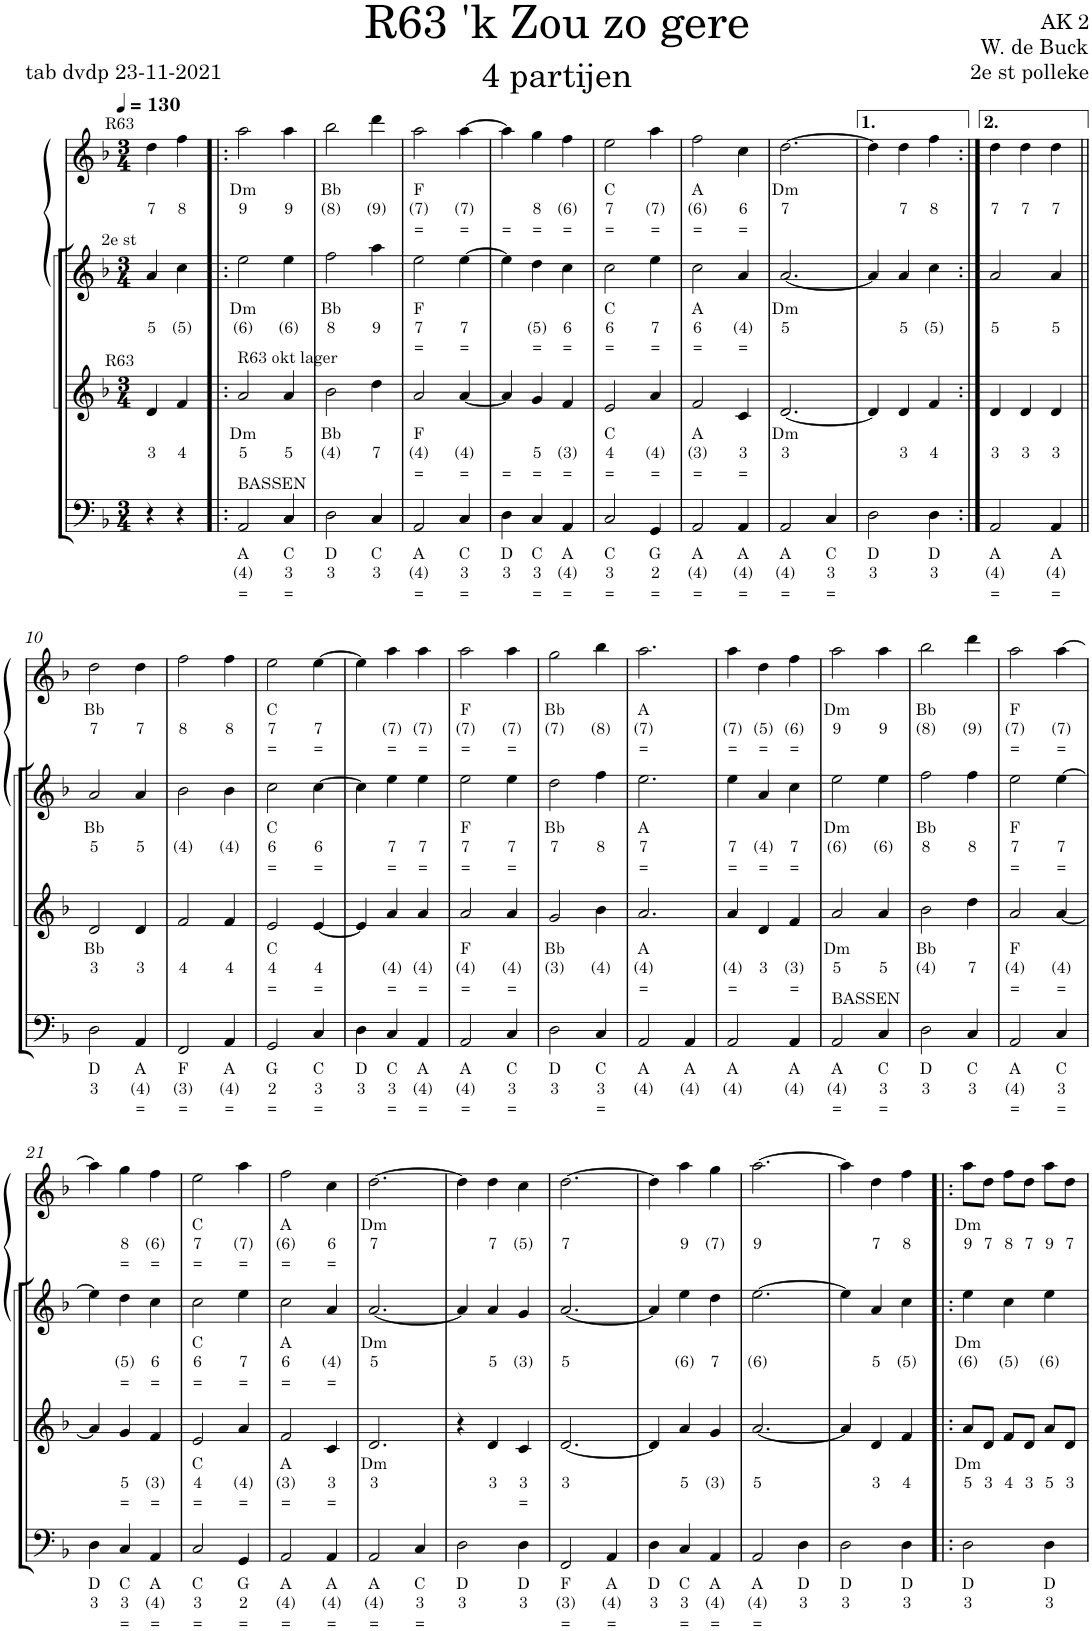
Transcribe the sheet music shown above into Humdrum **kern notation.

**kern	**text	**text	**text	**kern	**text	**text	**text	**kern	**text	**text	**text	**kern	**text	**text	**text
*part4	*part4	*part4	*part4	*part3	*part3	*part3	*part3	*part2	*part2	*part2	*part2	*part1	*part1	*part1	*part1
*staff4	*staff4	*staff4	*staff4	*staff3	*staff3	*staff3	*staff3	*staff2	*staff2	*staff2	*staff2	*staff1	*staff1	*staff1	*staff1
*I"Contrabas	*	*	*	*I"Viool	*	*	*	*I"Viool	*	*	*	*I"Piano	*	*	*
*clefF4	*	*	*	*clefG2	*	*	*	*clefG2	*	*	*	*clefG2	*	*	*
*Trd7c12	*	*	*	*	*	*	*	*	*	*	*	*	*	*	*
*k[b-]	*	*	*	*k[b-]	*	*	*	*k[b-]	*	*	*	*k[b-]	*	*	*
*M3/4	*	*	*	*M3/4	*	*	*	*M3/4	*	*	*	*M3/4	*	*	*
*MM130	*	*	*	*MM130	*	*	*	*MM130	*	*	*	*MM130	*	*	*
=	=	=	=	=	=	=	=	=	=	=	=	=	=	=	=
!	!	!	!	!	!	!	!	!	!	!	!	!LO:TX:a:t=R63	!	!	!
!	!	!	!	!	!	!	!	!LO:TX:a:t=2e st	!	!	!	!	!	!	!
!	!	!	!	!LO:TX:a:t=R63	!	!	!	!	!	!	!	!	!	!	!
!	!	!	!	!	!	!LO:LY:b	!	!	!	!LO:LY:b	!	!	!	!LO:LY:b	!
4r	.	.	.	4d/	.	3	.	4a/	.	5	.	4dd\	.	7	.
!	!	!	!	!	!	!LO:LY:b	!	!	!	!LO:LY:b	!	!	!	!LO:LY:b	!
4r	.	.	.	4f/	.	4	.	4cc\	.	(5)	.	4ff\	.	8	.
=1!|:	=1!|:	=1!|:	=1!|:	=1!|:	=1!|:	=1!|:	=1!|:	=1!|:	=1!|:	=1!|:	=1!|:	=1!|:	=1!|:	=1!|:	=1!|:
!	!	!	!	!LO:TX:a:t=R63 okt lager	!	!	!	!	!	!	!	!	!	!	!
!LO:TX:a:t=BASSEN	!	!	!	!	!	!	!	!	!	!	!	!	!	!	!
!	!LO:LY:b	!LO:LY:b	!LO:LY:b	!	!LO:LY:b	!LO:LY:b	!	!	!LO:LY:b	!LO:LY:b	!	!	!LO:LY:b	!LO:LY:b	!
2AA/	A	(4)	=	2a/	Dm	5	.	2ee\	Dm	(6)	.	2aa\	Dm	9	.
!	!LO:LY:b	!LO:LY:b	!LO:LY:b	!	!	!LO:LY:b	!	!	!	!LO:LY:b	!	!	!	!LO:LY:b	!
4C/	C	3	=	4a/	.	5	.	4ee\	.	(6)	.	4aa\	.	9	.
=2	=2	=2	=2	=2	=2	=2	=2	=2	=2	=2	=2	=2	=2	=2	=2
!	!LO:LY:b	!LO:LY:b	!	!	!LO:LY:b	!LO:LY:b	!	!	!LO:LY:b	!LO:LY:b	!	!	!LO:LY:b	!LO:LY:b	!
2D\	D	3	.	2b-\	Bb	(4)	.	2ff\	Bb	8	.	2bb-\	Bb	(8)	.
!	!LO:LY:b	!LO:LY:b	!	!	!	!LO:LY:b	!	!	!	!LO:LY:b	!	!	!	!LO:LY:b	!
4C/	C	3	.	4dd\	.	7	.	4aa\	.	9	.	4ddd\	.	(9)	.
=3	=3	=3	=3	=3	=3	=3	=3	=3	=3	=3	=3	=3	=3	=3	=3
!	!LO:LY:b	!LO:LY:b	!LO:LY:b	!	!LO:LY:b	!LO:LY:b	!LO:LY:b	!	!LO:LY:b	!LO:LY:b	!LO:LY:b	!	!LO:LY:b	!LO:LY:b	!LO:LY:b
2AA/	A	(4)	=	2a/	F	(4)	=	2ee\	F	7	=	2aa\	F	(7)	=
!	!LO:LY:b	!LO:LY:b	!LO:LY:b	!	!	!LO:LY:b	!LO:LY:b	!	!	!LO:LY:b	!LO:LY:b	!	!	!LO:LY:b	!LO:LY:b
4C/	C	3	=	[4a/	.	(4)	=	[4ee\	.	7	=	[4aa\	.	(7)	=
=4	=4	=4	=4	=4	=4	=4	=4	=4	=4	=4	=4	=4	=4	=4	=4
!	!LO:LY:b	!LO:LY:b	!	!	!	!	!LO:LY:b	!	!	!	!	!	!	!	!LO:LY:b
4D\	D	3	.	4a/]	.	.	=	4ee\]	.	.	.	4aa\]	.	.	=
!	!LO:LY:b	!LO:LY:b	!LO:LY:b	!	!	!LO:LY:b	!LO:LY:b	!	!	!LO:LY:b	!LO:LY:b	!	!	!LO:LY:b	!LO:LY:b
4C/	C	3	=	4g/	.	5	=	4dd\	.	(5)	=	4gg\	.	8	=
!	!LO:LY:b	!LO:LY:b	!LO:LY:b	!	!	!LO:LY:b	!LO:LY:b	!	!	!LO:LY:b	!LO:LY:b	!	!	!LO:LY:b	!LO:LY:b
4AA/	A	(4)	=	4f/	.	(3)	=	4cc\	.	6	=	4ff\	.	(6)	=
=5	=5	=5	=5	=5	=5	=5	=5	=5	=5	=5	=5	=5	=5	=5	=5
!	!LO:LY:b	!LO:LY:b	!LO:LY:b	!	!LO:LY:b	!LO:LY:b	!LO:LY:b	!	!LO:LY:b	!LO:LY:b	!LO:LY:b	!	!LO:LY:b	!LO:LY:b	!LO:LY:b
2C/	C	3	=	2e/	C	4	=	2cc\	C	6	=	2ee\	C	7	=
!	!LO:LY:b	!LO:LY:b	!LO:LY:b	!	!	!LO:LY:b	!LO:LY:b	!	!	!LO:LY:b	!LO:LY:b	!	!	!LO:LY:b	!LO:LY:b
4GG/	G	2	=	4a/	.	(4)	=	4ee\	.	7	=	4aa\	.	(7)	=
=6	=6	=6	=6	=6	=6	=6	=6	=6	=6	=6	=6	=6	=6	=6	=6
!	!LO:LY:b	!LO:LY:b	!LO:LY:b	!	!LO:LY:b	!LO:LY:b	!LO:LY:b	!	!LO:LY:b	!LO:LY:b	!LO:LY:b	!	!LO:LY:b	!LO:LY:b	!LO:LY:b
2AA/	A	(4)	=	2f/	A	(3)	=	2cc\	A	6	=	2ff\	A	(6)	=
!	!LO:LY:b	!LO:LY:b	!LO:LY:b	!	!	!LO:LY:b	!LO:LY:b	!	!	!LO:LY:b	!LO:LY:b	!	!	!LO:LY:b	!LO:LY:b
4AA/	A	(4)	=	4c/	.	3	=	4a/	.	(4)	=	4cc\	.	6	=
=7	=7	=7	=7	=7	=7	=7	=7	=7	=7	=7	=7	=7	=7	=7	=7
!	!LO:LY:b	!LO:LY:b	!LO:LY:b	!	!LO:LY:b	!LO:LY:b	!	!	!LO:LY:b	!LO:LY:b	!	!	!LO:LY:b	!LO:LY:b	!
2AA/	A	(4)	=	[2.d/	Dm	3	.	[2.a/	Dm	5	.	[2.dd\	Dm	7	.
!	!LO:LY:b	!LO:LY:b	!LO:LY:b	!	!	!	!	!	!	!	!	!	!	!	!
4C/	C	3	=	.	.	.	.	.	.	.	.	.	.	.	.
=8	=8	=8	=8	=8	=8	=8	=8	=8	=8	=8	=8	=8	=8	=8	=8
!	!LO:LY:b	!LO:LY:b	!	!	!	!	!	!	!	!	!	!	!	!	!
2D\	D	3	.	4d/]	.	.	.	4a/]	.	.	.	4dd\]	.	.	.
!	!	!	!	!	!	!LO:LY:b	!	!	!	!LO:LY:b	!	!	!	!LO:LY:b	!
.	.	.	.	4d/	.	3	.	4a/	.	5	.	4dd\	.	7	.
!	!LO:LY:b	!LO:LY:b	!	!	!	!LO:LY:b	!	!	!	!LO:LY:b	!	!	!	!LO:LY:b	!
4D\	D	3	.	4f/	.	4	.	4cc\	.	(5)	.	4ff\	.	8	.
=9:|!	=9:|!	=9:|!	=9:|!	=9:|!	=9:|!	=9:|!	=9:|!	=9:|!	=9:|!	=9:|!	=9:|!	=9:|!	=9:|!	=9:|!	=9:|!
!	!LO:LY:b	!LO:LY:b	!LO:LY:b	!	!	!LO:LY:b	!	!	!	!LO:LY:b	!	!	!	!LO:LY:b	!
2AA/	A	(4)	=	4d/	.	3	.	2a/	.	5	.	4dd\	.	7	.
!	!	!	!	!	!	!LO:LY:b	!	!	!	!	!	!	!	!LO:LY:b	!
.	.	.	.	4d/	.	3	.	.	.	.	.	4dd\	.	7	.
!	!LO:LY:b	!LO:LY:b	!LO:LY:b	!	!	!LO:LY:b	!	!	!	!LO:LY:b	!	!	!	!LO:LY:b	!
4AA/	A	(4)	=	4d/	.	3	.	4a/	.	5	.	4dd\	.	7	.
!!LO:LB:g=z
=10||	=10||	=10||	=10||	=10||	=10||	=10||	=10||	=10||	=10||	=10||	=10||	=10||	=10||	=10||	=10||
!	!LO:LY:b	!LO:LY:b	!	!	!LO:LY:b	!LO:LY:b	!	!	!LO:LY:b	!LO:LY:b	!	!	!LO:LY:b	!LO:LY:b	!
2D\	D	3	.	2d/	Bb	3	.	2a/	Bb	5	.	2dd\	Bb	7	.
!	!LO:LY:b	!LO:LY:b	!LO:LY:b	!	!	!LO:LY:b	!	!	!	!LO:LY:b	!	!	!	!LO:LY:b	!
4AA/	A	(4)	=	4d/	.	3	.	4a/	.	5	.	4dd\	.	7	.
=11	=11	=11	=11	=11	=11	=11	=11	=11	=11	=11	=11	=11	=11	=11	=11
!	!LO:LY:b	!LO:LY:b	!LO:LY:b	!	!	!LO:LY:b	!	!	!	!LO:LY:b	!	!	!	!LO:LY:b	!
2FF/	F	(3)	=	2f/	.	4	.	2b-\	.	(4)	.	2ff\	.	8	.
!	!LO:LY:b	!LO:LY:b	!LO:LY:b	!	!	!LO:LY:b	!	!	!	!LO:LY:b	!	!	!	!LO:LY:b	!
4AA/	A	(4)	=	4f/	.	4	.	4b-\	.	(4)	.	4ff\	.	8	.
=12	=12	=12	=12	=12	=12	=12	=12	=12	=12	=12	=12	=12	=12	=12	=12
!	!LO:LY:b	!LO:LY:b	!LO:LY:b	!	!LO:LY:b	!LO:LY:b	!LO:LY:b	!	!LO:LY:b	!LO:LY:b	!LO:LY:b	!	!LO:LY:b	!LO:LY:b	!LO:LY:b
2GG/	G	2	=	2e/	C	4	=	2cc\	C	6	=	2ee\	C	7	=
!	!LO:LY:b	!LO:LY:b	!LO:LY:b	!	!	!LO:LY:b	!LO:LY:b	!	!	!LO:LY:b	!LO:LY:b	!	!	!LO:LY:b	!LO:LY:b
4C/	C	3	=	[4e/	.	4	=	[4cc\	.	6	=	[4ee\	.	7	=
=13	=13	=13	=13	=13	=13	=13	=13	=13	=13	=13	=13	=13	=13	=13	=13
!	!LO:LY:b	!LO:LY:b	!	!	!	!	!	!	!	!	!	!	!	!	!
4D\	D	3	.	4e/]	.	.	.	4cc\]	.	.	.	4ee\]	.	.	.
!	!LO:LY:b	!LO:LY:b	!LO:LY:b	!	!	!LO:LY:b	!LO:LY:b	!	!	!LO:LY:b	!LO:LY:b	!	!	!LO:LY:b	!LO:LY:b
4C/	C	3	=	4a/	.	(4)	=	4ee\	.	7	=	4aa\	.	(7)	=
!	!LO:LY:b	!LO:LY:b	!LO:LY:b	!	!	!LO:LY:b	!LO:LY:b	!	!	!LO:LY:b	!LO:LY:b	!	!	!LO:LY:b	!LO:LY:b
4AA/	A	(4)	=	4a/	.	(4)	=	4ee\	.	7	=	4aa\	.	(7)	=
=14	=14	=14	=14	=14	=14	=14	=14	=14	=14	=14	=14	=14	=14	=14	=14
!	!LO:LY:b	!LO:LY:b	!LO:LY:b	!	!LO:LY:b	!LO:LY:b	!LO:LY:b	!	!LO:LY:b	!LO:LY:b	!LO:LY:b	!	!LO:LY:b	!LO:LY:b	!LO:LY:b
2AA/	A	(4)	=	2a/	F	(4)	=	2ee\	F	7	=	2aa\	F	(7)	=
!	!LO:LY:b	!LO:LY:b	!LO:LY:b	!	!	!LO:LY:b	!LO:LY:b	!	!	!LO:LY:b	!LO:LY:b	!	!	!LO:LY:b	!LO:LY:b
4C/	C	3	=	4a/	.	(4)	=	4ee\	.	7	=	4aa\	.	(7)	=
=15	=15	=15	=15	=15	=15	=15	=15	=15	=15	=15	=15	=15	=15	=15	=15
!	!LO:LY:b	!LO:LY:b	!	!	!LO:LY:b	!LO:LY:b	!	!	!LO:LY:b	!LO:LY:b	!	!	!LO:LY:b	!LO:LY:b	!
2D\	D	3	.	2g/	Bb	(3)	.	2dd\	Bb	7	.	2gg\	Bb	(7)	.
!	!LO:LY:b	!LO:LY:b	!LO:LY:b	!	!	!LO:LY:b	!	!	!	!LO:LY:b	!	!	!	!LO:LY:b	!
4C/	C	3	=	4b-\	.	(4)	.	4ff\	.	8	.	4bb-\	.	(8)	.
=16	=16	=16	=16	=16	=16	=16	=16	=16	=16	=16	=16	=16	=16	=16	=16
!	!LO:LY:b	!LO:LY:b	!	!	!LO:LY:b	!LO:LY:b	!LO:LY:b	!	!LO:LY:b	!LO:LY:b	!LO:LY:b	!	!LO:LY:b	!LO:LY:b	!LO:LY:b
2AA/	A	(4)	.	2.a/	A	(4)	=	2.ee\	A	7	=	2.aa\	A	(7)	=
!	!LO:LY:b	!LO:LY:b	!	!	!	!	!	!	!	!	!	!	!	!	!
4AA/	A	(4)	.	.	.	.	.	.	.	.	.	.	.	.	.
=17	=17	=17	=17	=17	=17	=17	=17	=17	=17	=17	=17	=17	=17	=17	=17
!	!LO:LY:b	!LO:LY:b	!	!	!	!LO:LY:b	!LO:LY:b	!	!	!LO:LY:b	!LO:LY:b	!	!	!LO:LY:b	!LO:LY:b
2AA/	A	(4)	.	4a/	.	(4)	=	4ee\	.	7	=	4aa\	.	(7)	=
!	!	!	!	!	!	!LO:LY:b	!	!	!	!LO:LY:b	!LO:LY:b	!	!	!LO:LY:b	!LO:LY:b
.	.	.	.	4d/	.	3	.	4a/	.	(4)	=	4dd\	.	(5)	=
!	!LO:LY:b	!LO:LY:b	!	!	!	!LO:LY:b	!LO:LY:b	!	!	!LO:LY:b	!LO:LY:b	!	!	!LO:LY:b	!LO:LY:b
4AA/	A	(4)	.	4f/	.	(3)	=	4cc\	.	7	=	4ff\	.	(6)	=
=18	=18	=18	=18	=18	=18	=18	=18	=18	=18	=18	=18	=18	=18	=18	=18
!LO:TX:a:t=BASSEN	!	!	!	!	!	!	!	!	!	!	!	!	!	!	!
!	!LO:LY:b	!LO:LY:b	!LO:LY:b	!	!LO:LY:b	!LO:LY:b	!	!	!LO:LY:b	!LO:LY:b	!	!	!LO:LY:b	!LO:LY:b	!
2AA/	A	(4)	=	2a/	Dm	5	.	2ee\	Dm	(6)	.	2aa\	Dm	9	.
!	!LO:LY:b	!LO:LY:b	!LO:LY:b	!	!	!LO:LY:b	!	!	!	!LO:LY:b	!	!	!	!LO:LY:b	!
4C/	C	3	=	4a/	.	5	.	4ee\	.	(6)	.	4aa\	.	9	.
=19	=19	=19	=19	=19	=19	=19	=19	=19	=19	=19	=19	=19	=19	=19	=19
!	!LO:LY:b	!LO:LY:b	!	!	!LO:LY:b	!LO:LY:b	!	!	!LO:LY:b	!LO:LY:b	!	!	!LO:LY:b	!LO:LY:b	!
2D\	D	3	.	2b-\	Bb	(4)	.	2ff\	Bb	8	.	2bb-\	Bb	(8)	.
!	!LO:LY:b	!LO:LY:b	!	!	!	!LO:LY:b	!	!	!	!LO:LY:b	!	!	!	!LO:LY:b	!
4C/	C	3	.	4dd\	.	7	.	4ff\	.	8	.	4ddd\	.	(9)	.
=20	=20	=20	=20	=20	=20	=20	=20	=20	=20	=20	=20	=20	=20	=20	=20
!	!LO:LY:b	!LO:LY:b	!LO:LY:b	!	!LO:LY:b	!LO:LY:b	!LO:LY:b	!	!LO:LY:b	!LO:LY:b	!LO:LY:b	!	!LO:LY:b	!LO:LY:b	!LO:LY:b
2AA/	A	(4)	=	2a/	F	(4)	=	2ee\	F	7	=	2aa\	F	(7)	=
!	!LO:LY:b	!LO:LY:b	!LO:LY:b	!	!	!LO:LY:b	!LO:LY:b	!	!	!LO:LY:b	!LO:LY:b	!	!	!LO:LY:b	!LO:LY:b
4C/	C	3	=	[4a/	.	(4)	=	[4ee\	.	7	=	[4aa\	.	(7)	=
!!LO:LB:g=z
=21	=21	=21	=21	=21	=21	=21	=21	=21	=21	=21	=21	=21	=21	=21	=21
!	!LO:LY:b	!LO:LY:b	!	!	!	!	!	!	!	!	!	!	!	!	!
4D\	D	3	.	4a/]	.	.	.	4ee\]	.	.	.	4aa\]	.	.	.
!	!LO:LY:b	!LO:LY:b	!LO:LY:b	!	!	!LO:LY:b	!LO:LY:b	!	!	!LO:LY:b	!LO:LY:b	!	!	!LO:LY:b	!LO:LY:b
4C/	C	3	=	4g/	.	5	=	4dd\	.	(5)	=	4gg\	.	8	=
!	!LO:LY:b	!LO:LY:b	!LO:LY:b	!	!	!LO:LY:b	!LO:LY:b	!	!	!LO:LY:b	!LO:LY:b	!	!	!LO:LY:b	!LO:LY:b
4AA/	A	(4)	=	4f/	.	(3)	=	4cc\	.	6	=	4ff\	.	(6)	=
=22	=22	=22	=22	=22	=22	=22	=22	=22	=22	=22	=22	=22	=22	=22	=22
!	!LO:LY:b	!LO:LY:b	!LO:LY:b	!	!LO:LY:b	!LO:LY:b	!LO:LY:b	!	!LO:LY:b	!LO:LY:b	!LO:LY:b	!	!LO:LY:b	!LO:LY:b	!LO:LY:b
2C/	C	3	=	2e/	C	4	=	2cc\	C	6	=	2ee\	C	7	=
!	!LO:LY:b	!LO:LY:b	!LO:LY:b	!	!	!LO:LY:b	!LO:LY:b	!	!	!LO:LY:b	!LO:LY:b	!	!	!LO:LY:b	!LO:LY:b
4GG/	G	2	=	4a/	.	(4)	=	4ee\	.	7	=	4aa\	.	(7)	=
=23	=23	=23	=23	=23	=23	=23	=23	=23	=23	=23	=23	=23	=23	=23	=23
!	!LO:LY:b	!LO:LY:b	!LO:LY:b	!	!LO:LY:b	!LO:LY:b	!LO:LY:b	!	!LO:LY:b	!LO:LY:b	!LO:LY:b	!	!LO:LY:b	!LO:LY:b	!LO:LY:b
2AA/	A	(4)	=	2f/	A	(3)	=	2cc\	A	6	=	2ff\	A	(6)	=
!	!LO:LY:b	!LO:LY:b	!LO:LY:b	!	!	!LO:LY:b	!LO:LY:b	!	!	!LO:LY:b	!LO:LY:b	!	!	!LO:LY:b	!LO:LY:b
4AA/	A	(4)	=	4c/	.	3	=	4a/	.	(4)	=	4cc\	.	6	=
=24	=24	=24	=24	=24	=24	=24	=24	=24	=24	=24	=24	=24	=24	=24	=24
!	!LO:LY:b	!LO:LY:b	!LO:LY:b	!	!LO:LY:b	!LO:LY:b	!	!	!LO:LY:b	!LO:LY:b	!	!	!LO:LY:b	!LO:LY:b	!
2AA/	A	(4)	=	2.d/	Dm	3	.	[2.a/	Dm	5	.	[2.dd\	Dm	7	.
!	!LO:LY:b	!LO:LY:b	!LO:LY:b	!	!	!	!	!	!	!	!	!	!	!	!
4C/	C	3	=	.	.	.	.	.	.	.	.	.	.	.	.
=25	=25	=25	=25	=25	=25	=25	=25	=25	=25	=25	=25	=25	=25	=25	=25
!	!LO:LY:b	!LO:LY:b	!	!	!	!	!	!	!	!	!	!	!	!	!
2D\	D	3	.	4r	.	.	.	4a/]	.	.	.	4dd\]	.	.	.
!	!	!	!	!	!	!LO:LY:b	!	!	!	!LO:LY:b	!	!	!	!LO:LY:b	!
.	.	.	.	4d/	.	3	.	4a/	.	5	.	4dd\	.	7	.
!	!LO:LY:b	!LO:LY:b	!	!	!	!LO:LY:b	!LO:LY:b	!	!	!LO:LY:b	!	!	!	!LO:LY:b	!
4D\	D	3	.	4c/	.	3	=	4g/	.	(3)	.	4cc\	.	(5)	.
=26	=26	=26	=26	=26	=26	=26	=26	=26	=26	=26	=26	=26	=26	=26	=26
!	!LO:LY:b	!LO:LY:b	!LO:LY:b	!	!	!LO:LY:b	!	!	!	!LO:LY:b	!	!	!	!LO:LY:b	!
2FF/	F	(3)	=	[2.d/	.	3	.	[2.a/	.	5	.	[2.dd\	.	7	.
!	!LO:LY:b	!LO:LY:b	!LO:LY:b	!	!	!	!	!	!	!	!	!	!	!	!
4AA/	A	(4)	=	.	.	.	.	.	.	.	.	.	.	.	.
=27	=27	=27	=27	=27	=27	=27	=27	=27	=27	=27	=27	=27	=27	=27	=27
!	!LO:LY:b	!LO:LY:b	!	!	!	!	!	!	!	!	!	!	!	!	!
4D\	D	3	.	4d/]	.	.	.	4a/]	.	.	.	4dd\]	.	.	.
!	!LO:LY:b	!LO:LY:b	!LO:LY:b	!	!	!LO:LY:b	!	!	!	!LO:LY:b	!	!	!	!LO:LY:b	!
4C/	C	3	=	4a/	.	5	.	4ee\	.	(6)	.	4aa\	.	9	.
!	!LO:LY:b	!LO:LY:b	!LO:LY:b	!	!	!LO:LY:b	!	!	!	!LO:LY:b	!	!	!	!LO:LY:b	!
4AA/	A	(4)	=	4g/	.	(3)	.	4dd\	.	7	.	4gg\	.	(7)	.
=28	=28	=28	=28	=28	=28	=28	=28	=28	=28	=28	=28	=28	=28	=28	=28
!	!LO:LY:b	!LO:LY:b	!LO:LY:b	!	!	!LO:LY:b	!	!	!	!LO:LY:b	!	!	!	!LO:LY:b	!
2AA/	A	(4)	=	[2.a/	.	5	.	[2.ee\	.	(6)	.	[2.aa\	.	9	.
!	!LO:LY:b	!LO:LY:b	!	!	!	!	!	!	!	!	!	!	!	!	!
4D\	D	3	.	.	.	.	.	.	.	.	.	.	.	.	.
=29	=29	=29	=29	=29	=29	=29	=29	=29	=29	=29	=29	=29	=29	=29	=29
!	!LO:LY:b	!LO:LY:b	!	!	!	!	!	!	!	!	!	!	!	!	!
2D\	D	3	.	4a/]	.	.	.	4ee\]	.	.	.	4aa\]	.	.	.
!	!	!	!	!	!	!LO:LY:b	!	!	!	!LO:LY:b	!	!	!	!LO:LY:b	!
.	.	.	.	4d/	.	3	.	4a/	.	5	.	4dd\	.	7	.
!	!LO:LY:b	!LO:LY:b	!	!	!	!LO:LY:b	!	!	!	!LO:LY:b	!	!	!	!LO:LY:b	!
4D\	D	3	.	4f/	.	4	.	4cc\	.	(5)	.	4ff\	.	8	.
=30!|:	=30!|:	=30!|:	=30!|:	=30!|:	=30!|:	=30!|:	=30!|:	=30!|:	=30!|:	=30!|:	=30!|:	=30!|:	=30!|:	=30!|:	=30!|:
!	!LO:LY:b	!LO:LY:b	!	!	!LO:LY:b	!LO:LY:b	!	!	!LO:LY:b	!LO:LY:b	!	!	!LO:LY:b	!LO:LY:b	!
2D\	D	3	.	8a/L	Dm	5	.	4ee\	Dm	(6)	.	8aa\L	Dm	9	.
!	!	!	!	!	!	!LO:LY:b	!	!	!	!	!	!	!	!LO:LY:b	!
.	.	.	.	8d/J	.	3	.	.	.	.	.	8dd\J	.	7	.
!	!	!	!	!	!	!LO:LY:b	!	!	!	!LO:LY:b	!	!	!	!LO:LY:b	!
.	.	.	.	8f/L	.	4	.	4cc\	.	(5)	.	8ff\L	.	8	.
!	!	!	!	!	!	!LO:LY:b	!	!	!	!	!	!	!	!LO:LY:b	!
.	.	.	.	8d/J	.	3	.	.	.	.	.	8dd\J	.	7	.
!	!LO:LY:b	!LO:LY:b	!	!	!	!LO:LY:b	!	!	!	!LO:LY:b	!	!	!	!LO:LY:b	!
4D\	D	3	.	8a/L	.	5	.	4ee\	.	(6)	.	8aa\L	.	9	.
!	!	!	!	!	!	!LO:LY:b	!	!	!	!	!	!	!	!LO:LY:b	!
.	.	.	.	8d/J	.	3	.	.	.	.	.	8dd\J	.	7	.
=	=	=	=	=	=	=	=	=	=	=	=	=	=	=	=
*-	*-	*-	*-	*-	*-	*-	*-	*-	*-	*-	*-	*-	*-	*-	*-
